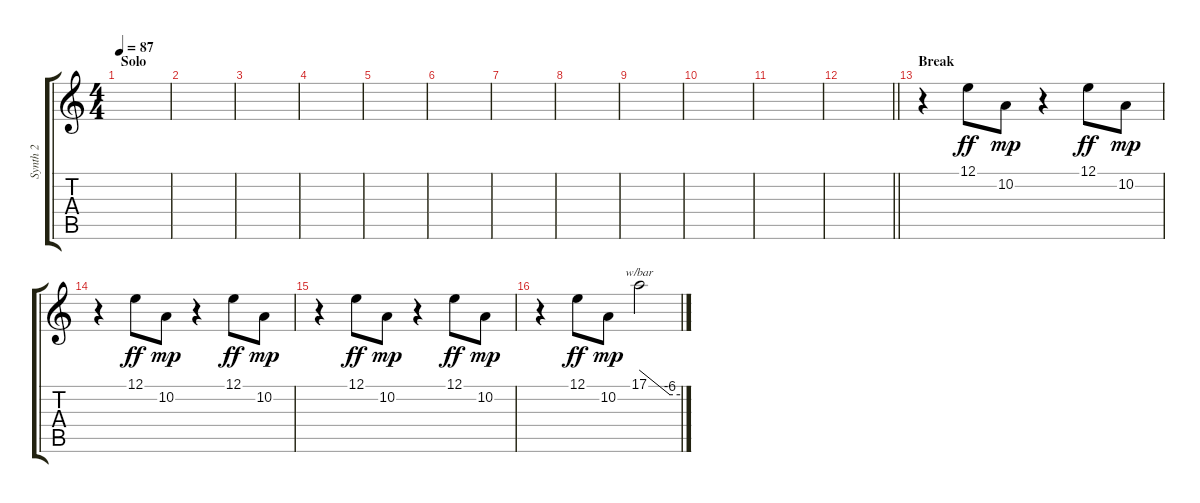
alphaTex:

\track ("Synth 2" "Synth 2") {instrument stringensemble1}
\staff {score tabs}
\tuning (E4 B3 G3 D3 A2 E2) {hide}
\ts (4 4)
\section ("" "Solo")
\tempo 87
\clef g2
\ks c
|
|
|
|
|
|
|
|
|
|
|
\barLineRight lightlight
|
\section ("" "Break")
r.4 12.1.8{dy ff} 10.2.8{dy mp} r.4 12.1.8{dy ff} 10.2.8{dy mp} |
r.4 12.1.8{dy ff} 10.2.8{dy mp} r.4 12.1.8{dy ff} 10.2.8{dy mp} |
r.4 12.1.8{dy ff} 10.2.8{dy mp} r.4 12.1.8{dy ff} 10.2.8{dy mp} |
r.4 12.1.8{dy ff} 10.2.8{dy mp} 17.1.2{tbe (custom default 0 0 45 -24 60 -24) volume 3}
